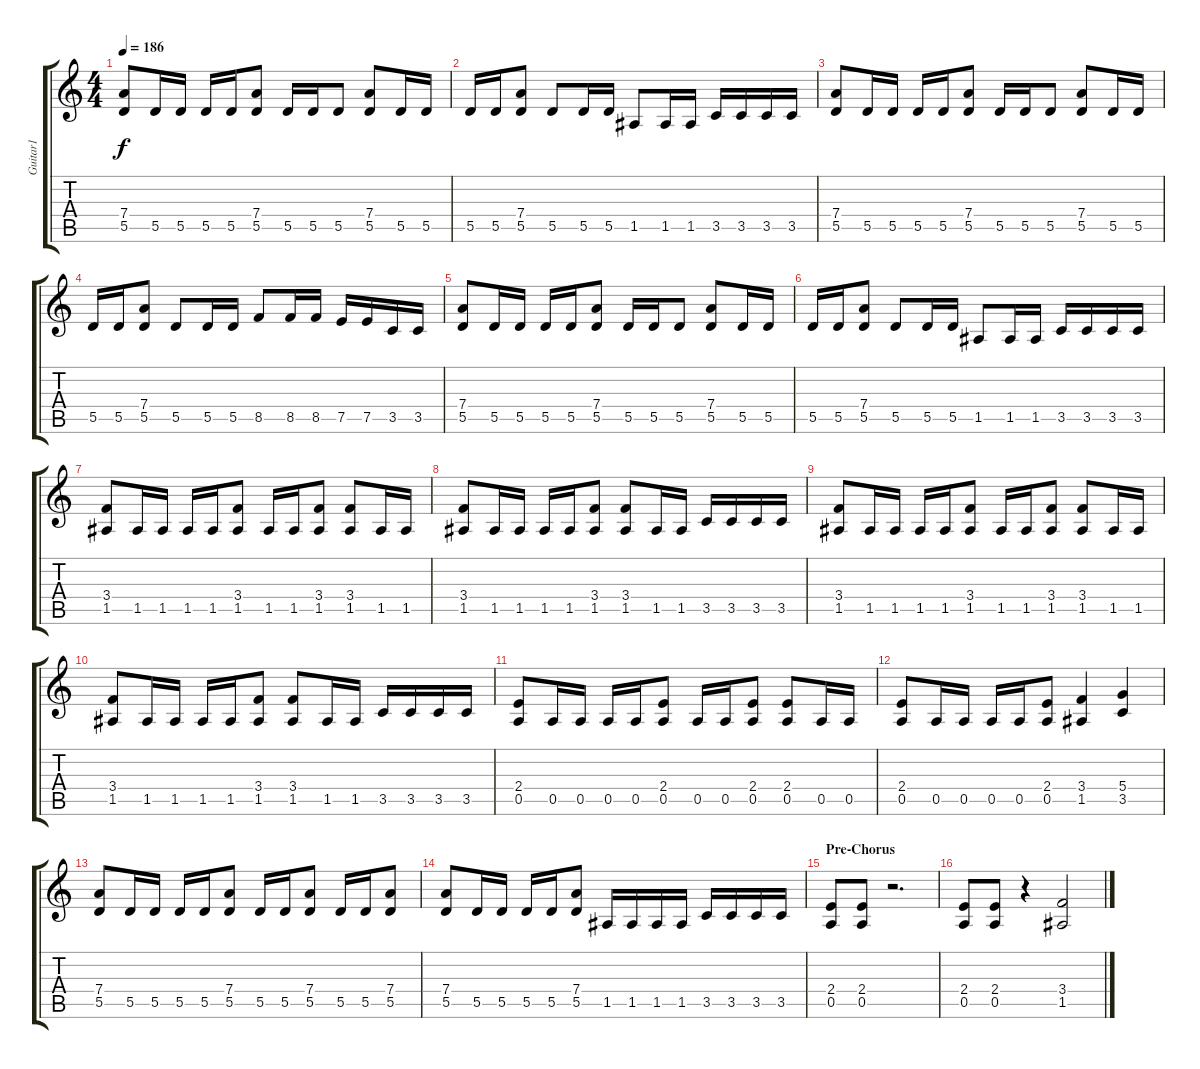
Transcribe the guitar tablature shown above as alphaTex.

\track ("Guitar1" "Guitar1") {instrument distortionguitar}
\staff {score tabs}
\tuning (E4 B3 G3 D3 A2 E2) {hide}
\ts (4 4)
\tempo 186
\clef g2
\ks c
(7.4 5.5).8{dy f} 5.5.16 5.5.16 5.5.16 5.5.16 (7.4 5.5).8 5.5.16 5.5.16 5.5.8 (7.4 5.5).8 5.5.16 5.5.16 |
5.5.16 5.5.16 (7.4 5.5).8 5.5.8 5.5.16 5.5.16 1.5.8 1.5.16 1.5.16 3.5.16 3.5.16 3.5.16 3.5.16 |
(7.4 5.5).8 5.5.16 5.5.16 5.5.16 5.5.16 (7.4 5.5).8 5.5.16 5.5.16 5.5.8 (7.4 5.5).8 5.5.16 5.5.16 |
5.5.16 5.5.16 (7.4 5.5).8 5.5.8 5.5.16 5.5.16 8.5.8 8.5.16 8.5.16 7.5.16 7.5.16 3.5.16 3.5.16 |
(7.4 5.5).8 5.5.16 5.5.16 5.5.16 5.5.16 (7.4 5.5).8 5.5.16 5.5.16 5.5.8 (7.4 5.5).8 5.5.16 5.5.16 |
5.5.16 5.5.16 (7.4 5.5).8 5.5.8 5.5.16 5.5.16 1.5.8 1.5.16 1.5.16 3.5.16 3.5.16 3.5.16 3.5.16 |
(3.4 1.5).8 1.5.16 1.5.16 1.5.16 1.5.16 (3.4 1.5).8 1.5.16 1.5.16 (3.4 1.5).8 (3.4 1.5).8 1.5.16 1.5.16 |
(3.4 1.5).8 1.5.16 1.5.16 1.5.16 1.5.16 (3.4 1.5).8 (3.4 1.5).8 1.5.16 1.5.16 3.5.16 3.5.16 3.5.16 3.5.16 |
(3.4 1.5).8 1.5.16 1.5.16 1.5.16 1.5.16 (3.4 1.5).8 1.5.16 1.5.16 (3.4 1.5).8 (3.4 1.5).8 1.5.16 1.5.16 |
(3.4 1.5).8 1.5.16 1.5.16 1.5.16 1.5.16 (3.4 1.5).8 (3.4 1.5).8 1.5.16 1.5.16 3.5.16 3.5.16 3.5.16 3.5.16 |
(2.4 0.5).8 0.5.16 0.5.16 0.5.16 0.5.16 (2.4 0.5).8 0.5.16 0.5.16 (2.4 0.5).8 (2.4 0.5).8 0.5.16 0.5.16 |
(2.4 0.5).8 0.5.16 0.5.16 0.5.16 0.5.16 (2.4 0.5).8 (3.4 1.5).4 (5.4 3.5).4 |
(7.4 5.5).8 5.5.16 5.5.16 5.5.16 5.5.16 (7.4 5.5).8 5.5.16 5.5.16 (7.4 5.5).8 5.5.16 5.5.16 (7.4 5.5).8 |
(7.4 5.5).8 5.5.16 5.5.16 5.5.16 5.5.16 (7.4 5.5).8 1.5.16 1.5.16 1.5.16 1.5.16 3.5.16 3.5.16 3.5.16 3.5.16 |
\section ("" "Pre-Chorus")
(2.4 0.5).8 (2.4 0.5).8 r.2{d} |
(2.4 0.5).8 (2.4 0.5).8 r.4 (3.4 1.5).2
